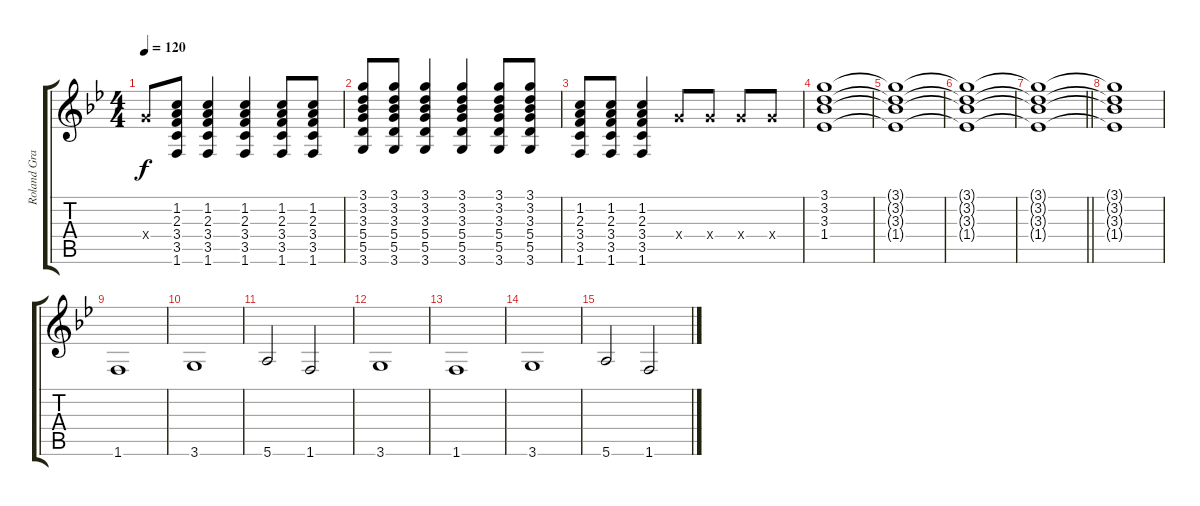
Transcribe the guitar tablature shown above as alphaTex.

\track ("Roland Grapow" "Roland Gra") {instrument distortionguitar}
\staff {score tabs}
\tuning (E4 B3 G3 D3 A2 E2) {hide}
\ts (4 4)
\tempo 120
\clef g2
\ks gminor
5.4{x}.8{dy f} (1.2 2.3 3.4 3.5 1.6).8 (1.2 2.3 3.4 3.5 1.6).4 (1.2 2.3 3.4 3.5 1.6).4 (1.2 2.3 3.4 3.5 1.6).8 (1.2 2.3 3.4 3.5 1.6).8 |
(3.1 3.2 3.3 5.4 5.5 3.6).8 (3.1 3.2 3.3 5.4 5.5 3.6).8 (3.1 3.2 3.3 5.4 5.5 3.6).4 (3.1 3.2 3.3 5.4 5.5 3.6).4 (3.1 3.2 3.3 5.4 5.5 3.6).8 (3.1 3.2 3.3 5.4 5.5 3.6).8 |
(1.2 2.3 3.4 3.5 1.6).8 (1.2 2.3 3.4 3.5 1.6).8 (1.2 2.3 3.4 3.5 1.6).4 5.4{x}.8 5.4{x}.8 5.4{x}.8 5.4{x}.8 |
(3.1 3.2 3.3 1.4).1 |
(3.1{t} 3.2{t} 3.3{t} 1.4{t}).1 |
(3.1{t} 3.2{t} 3.3{t} 1.4{t}).1 |
\barLineRight lightlight
(3.1{t} 3.2{t} 3.3{t} 1.4{t}).1 |
(3.1{t} 3.2{t} 3.3{t} 1.4{t}).1 |
1.6.1{instrument electricbassfinger} |
3.6.1 |
5.6.2 1.6.2 |
3.6.1 |
1.6.1 |
3.6.1 |
5.6.2 1.6.2
